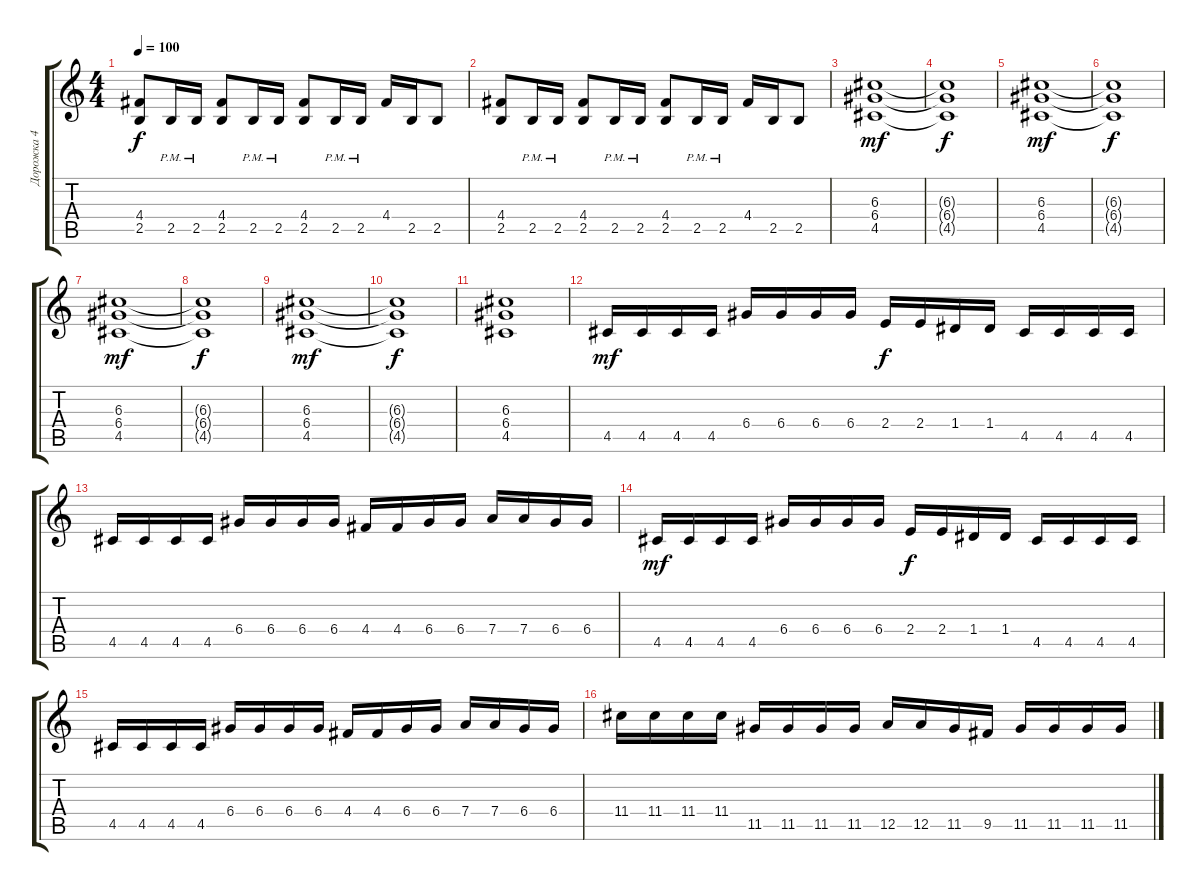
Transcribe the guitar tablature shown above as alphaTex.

\track ("Дорожка 4" "Дорожка 4") {instrument overdrivenguitar}
\staff {score tabs}
\tuning (E4 B3 G3 D3 A2 E2) {hide}
\ts (4 4)
\tempo 100
\clef g2
\ks c
(4.4 2.5).8{dy f} 2.5{pm}.16 2.5{pm}.16 (4.4 2.5).8 2.5{pm}.16 2.5{pm}.16 (4.4 2.5).8 2.5{pm}.16 2.5{pm}.16 4.4.16 2.5.16 2.5.8 |
(4.4 2.5).8 2.5{pm}.16 2.5{pm}.16 (4.4 2.5).8 2.5{pm}.16 2.5{pm}.16 (4.4 2.5).8 2.5{pm}.16 2.5{pm}.16 4.4.16 2.5.16 2.5.8 |
(6.3 6.4 4.5).1{dy mf} |
(6.3{t} 6.4{t} 4.5{t}).1{dy f} |
(6.3 6.4 4.5).1{dy mf} |
(6.3{t} 6.4{t} 4.5{t}).1{dy f} |
(6.3 6.4 4.5).1{dy mf} |
(6.3{t} 6.4{t} 4.5{t}).1{dy f} |
(6.3 6.4 4.5).1{dy mf} |
(6.3{t} 6.4{t} 4.5{t}).1{dy f} |
(6.3 6.4 4.5).1 |
4.5.16{dy mf} 4.5.16 4.5.16 4.5.16 6.4.16 6.4.16 6.4.16 6.4.16 2.4.16{dy f} 2.4.16 1.4.16 1.4.16 4.5.16 4.5.16 4.5.16 4.5.16 |
4.5.16 4.5.16 4.5.16 4.5.16 6.4.16 6.4.16 6.4.16 6.4.16 4.4.16 4.4.16 6.4.16 6.4.16 7.4.16 7.4.16 6.4.16 6.4.16 |
4.5.16{dy mf} 4.5.16 4.5.16 4.5.16 6.4.16 6.4.16 6.4.16 6.4.16 2.4.16{dy f} 2.4.16 1.4.16 1.4.16 4.5.16 4.5.16 4.5.16 4.5.16 |
4.5.16 4.5.16 4.5.16 4.5.16 6.4.16 6.4.16 6.4.16 6.4.16 4.4.16 4.4.16 6.4.16 6.4.16 7.4.16 7.4.16 6.4.16 6.4.16 |
11.4.16 11.4.16 11.4.16 11.4.16 11.5.16 11.5.16 11.5.16 11.5.16 12.5.16 12.5.16 11.5.16 9.5.16 11.5.16 11.5.16 11.5.16 11.5.16
